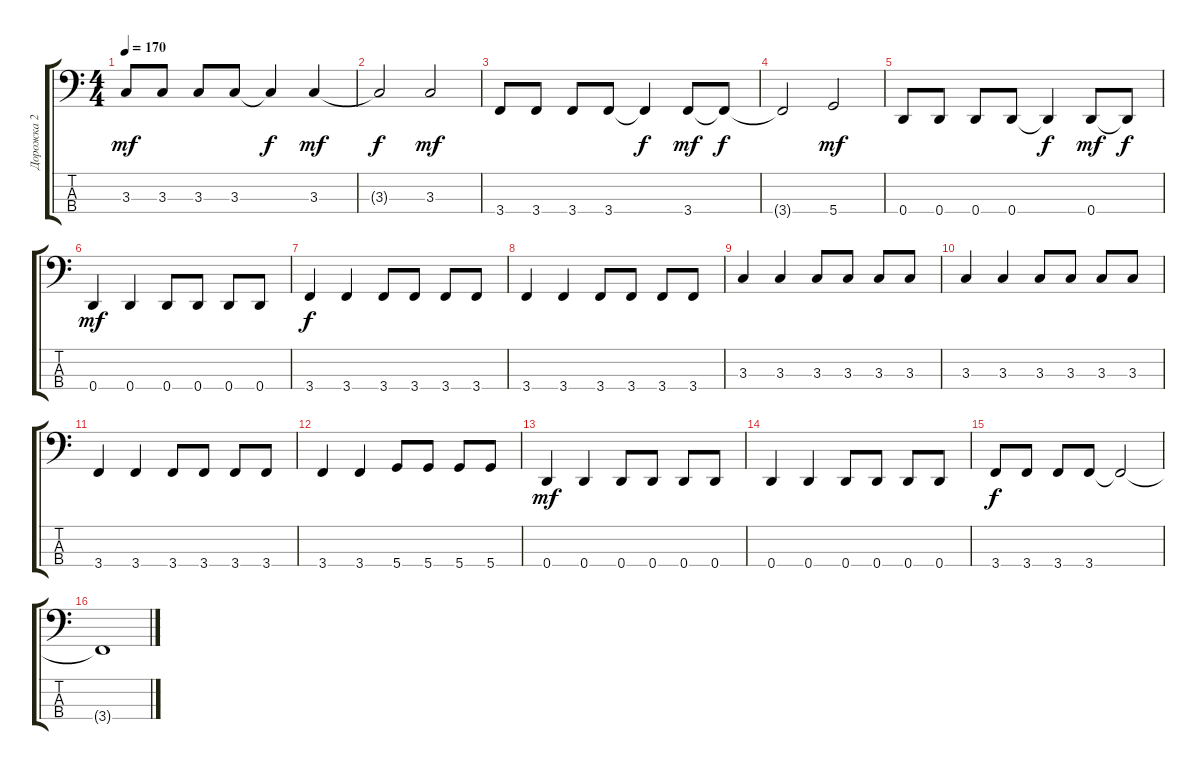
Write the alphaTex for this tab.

\track ("Дорожка 2" "Дорожка 2") {instrument electricbassfinger}
\staff {score tabs}
\tuning (G2 D2 A1 D1) {hide}
\ts (4 4)
\tempo 170
\clef f4
\ks c
3.3.8{dy mf} 3.3.8 3.3.8 3.3.8 3.3{t}.4{dy f} 3.3.4{dy mf} |
3.3{t}.2{dy f} 3.3.2{dy mf} |
3.4.8 3.4.8 3.4.8 3.4.8 3.4{t}.4{dy f} 3.4.8{dy mf} 3.4{t}.8{dy f} |
3.4{t}.2 5.4.2{dy mf} |
0.4.8 0.4.8 0.4.8 0.4.8 0.4{t}.4{dy f} 0.4.8{dy mf} 0.4{t}.8{dy f} |
0.4.4{dy mf} 0.4.4 0.4.8 0.4.8 0.4.8 0.4.8 |
3.4.4{dy f} 3.4.4 3.4.8 3.4.8 3.4.8 3.4.8 |
3.4.4 3.4.4 3.4.8 3.4.8 3.4.8 3.4.8 |
3.3.4 3.3.4 3.3.8 3.3.8 3.3.8 3.3.8 |
3.3.4 3.3.4 3.3.8 3.3.8 3.3.8 3.3.8 |
3.4.4 3.4.4 3.4.8 3.4.8 3.4.8 3.4.8 |
3.4.4 3.4.4 5.4.8 5.4.8 5.4.8 5.4.8 |
0.4.4{dy mf} 0.4.4 0.4.8 0.4.8 0.4.8 0.4.8 |
0.4.4 0.4.4 0.4.8 0.4.8 0.4.8 0.4.8 |
3.4.8{dy f} 3.4.8 3.4.8 3.4.8 3.4{t}.2 |
3.4{t}.1{volume 0}
